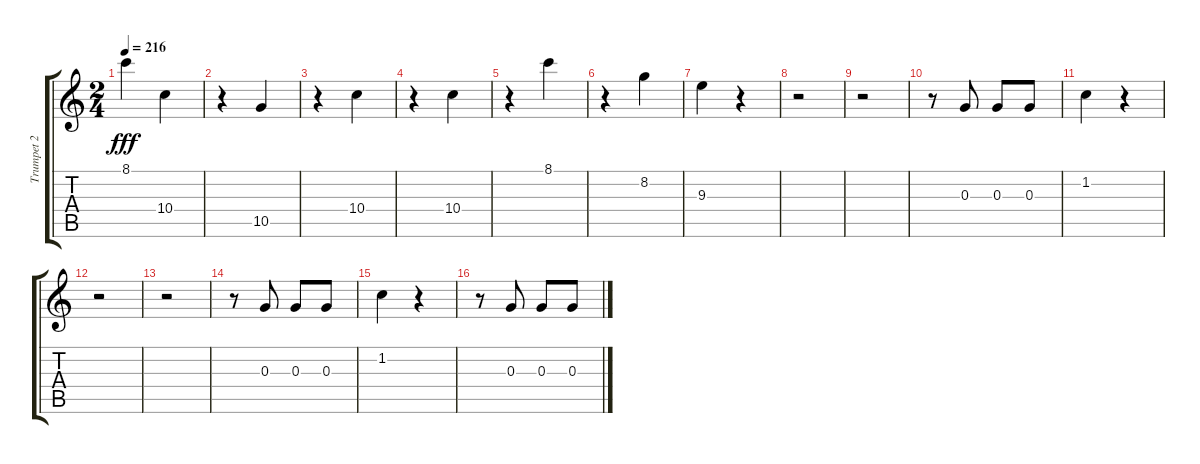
\track ("Trumpet 2" "Trumpet 2") {instrument acousticguitarnylon}
\staff {score tabs}
\tuning (E4 B3 G3 D3 A2 E2) {hide}
\ts (2 4)
\tempo 216
\clef g2
\ks c
8.1.4{dy fff} 10.4.4 |
r.4 10.5.4 |
r.4 10.4.4 |
r.4 10.4.4 |
r.4 8.1.4 |
r.4 8.2.4 |
9.3.4 r.4 |
r.2 |
r.2 |
r.8 0.3.8 0.3.8 0.3.8 |
1.2.4 r.4 |
r.2 |
r.2 |
r.8 0.3.8 0.3.8 0.3.8 |
1.2.4 r.4 |
r.8 0.3.8 0.3.8 0.3.8
